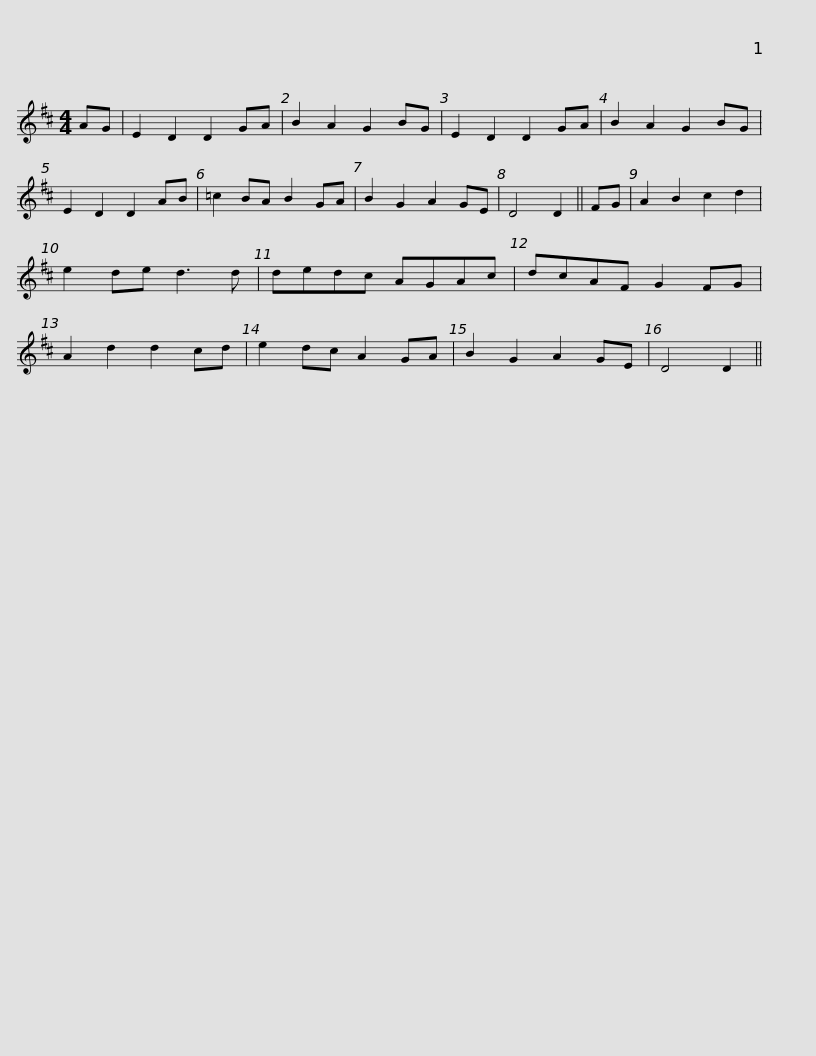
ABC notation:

X:1
L:1/8
M:4/4
I:linebreak $
K:D
V:1 treble
V:1
 AG | E2 D2 D2 GA | B2 A2 G2 BG | E2 D2 D2 GA | B2 A2 G2 BG | %5
 E2 D2 D2 AB | =c2 BA B2 GA | B2 G2 A2 GE | D4 D2 ||$ FG | %10
 A2 B2 c2 d2 | e2 de d3 d | dedc AGAc | dcAF G2 FG | A2 d2 d2 cd | %15
 e2 dc A2 GA | B2 G2 A2 GE |$ D4 D2 || %18
